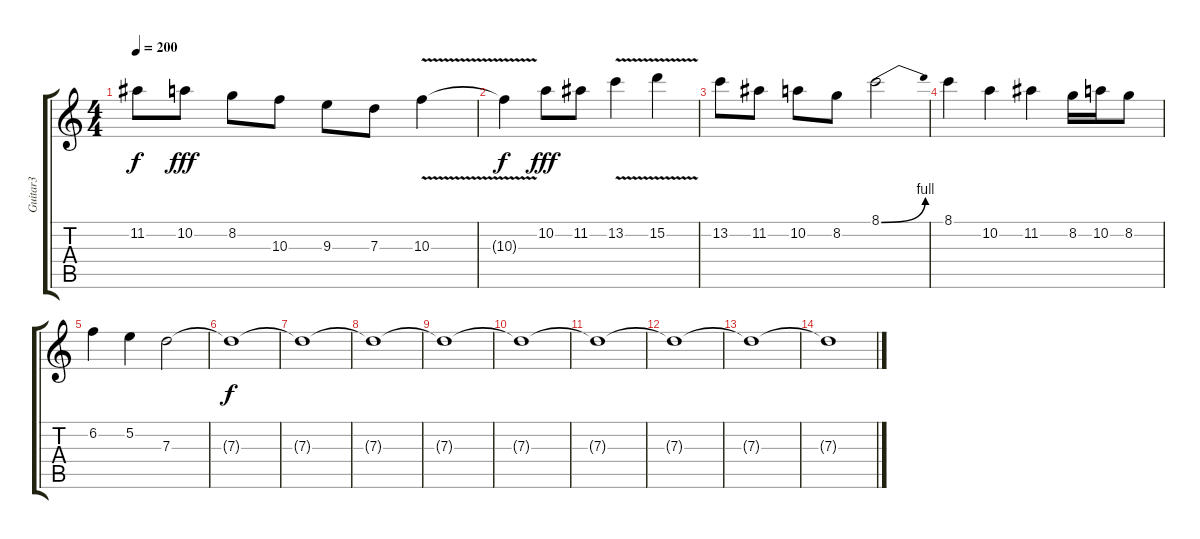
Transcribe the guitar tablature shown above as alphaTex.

\track ("Guitar3" "Guitar3") {instrument overdrivenguitar}
\staff {score tabs}
\tuning (E4 B3 G3 D3 A2 E2) {hide}
\ts (4 4)
\tempo 200
\clef g2
\ks c
11.2{t}.8{dy f} 10.2.8{dy fff} 8.2.8 10.3.8 9.3.8 7.3.8 10.3{v}.4 |
10.3{t}.4{dy f} 10.2.8{dy fff} 11.2.8 13.2{v}.4 15.2{v}.4 |
13.2.8 11.2.8 10.2.8 8.2.8 8.1{be (bend 0 0 60 4)}.2 |
8.1.4 10.2.4 11.2.4 8.2.16 10.2.16 8.2.8 |
6.2.4 5.2.4 7.3.2 |
7.3{t}.1{dy f} |
7.3{t}.1 |
7.3{t}.1 |
7.3{t}.1 |
7.3{t}.1 |
7.3{t}.1 |
7.3{t}.1 |
7.3{t}.1 |
7.3{t}.1
